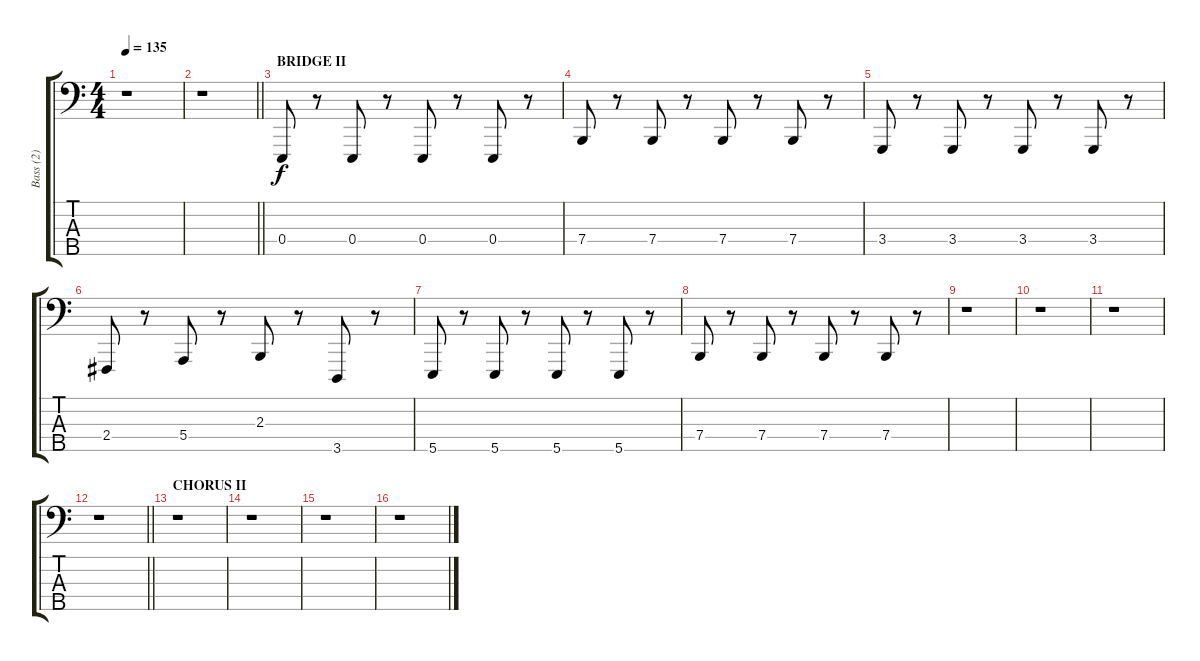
\track ("Bass (2)" "Bass (2)") {instrument tremolostrings}
\staff {score tabs}
\tuning (G2 D2 A1 E1 B0) {hide}
\ts (4 4)
\tempo 135
\clef f4
\ks c
r.1{dy f} |
\barLineRight lightlight
r.1 |
\section ("" "BRIDGE II")
0.4.8 r.8 0.4.8 r.8 0.4.8 r.8 0.4.8 r.8 |
7.4.8 r.8 7.4.8 r.8 7.4.8 r.8 7.4.8 r.8 |
3.4.8 r.8 3.4.8 r.8 3.4.8 r.8 3.4.8 r.8 |
2.4.8 r.8 5.4.8 r.8 2.3.8 r.8 3.5.8 r.8 |
5.5.8 r.8 5.5.8 r.8 5.5.8 r.8 5.5.8 r.8 |
7.4.8 r.8 7.4.8 r.8 7.4.8 r.8 7.4.8 r.8 |
r.1 |
r.1 |
r.1 |
\barLineRight lightlight
r.1 |
\section ("" "CHORUS II")
r.1 |
r.1 |
r.1 |
r.1
